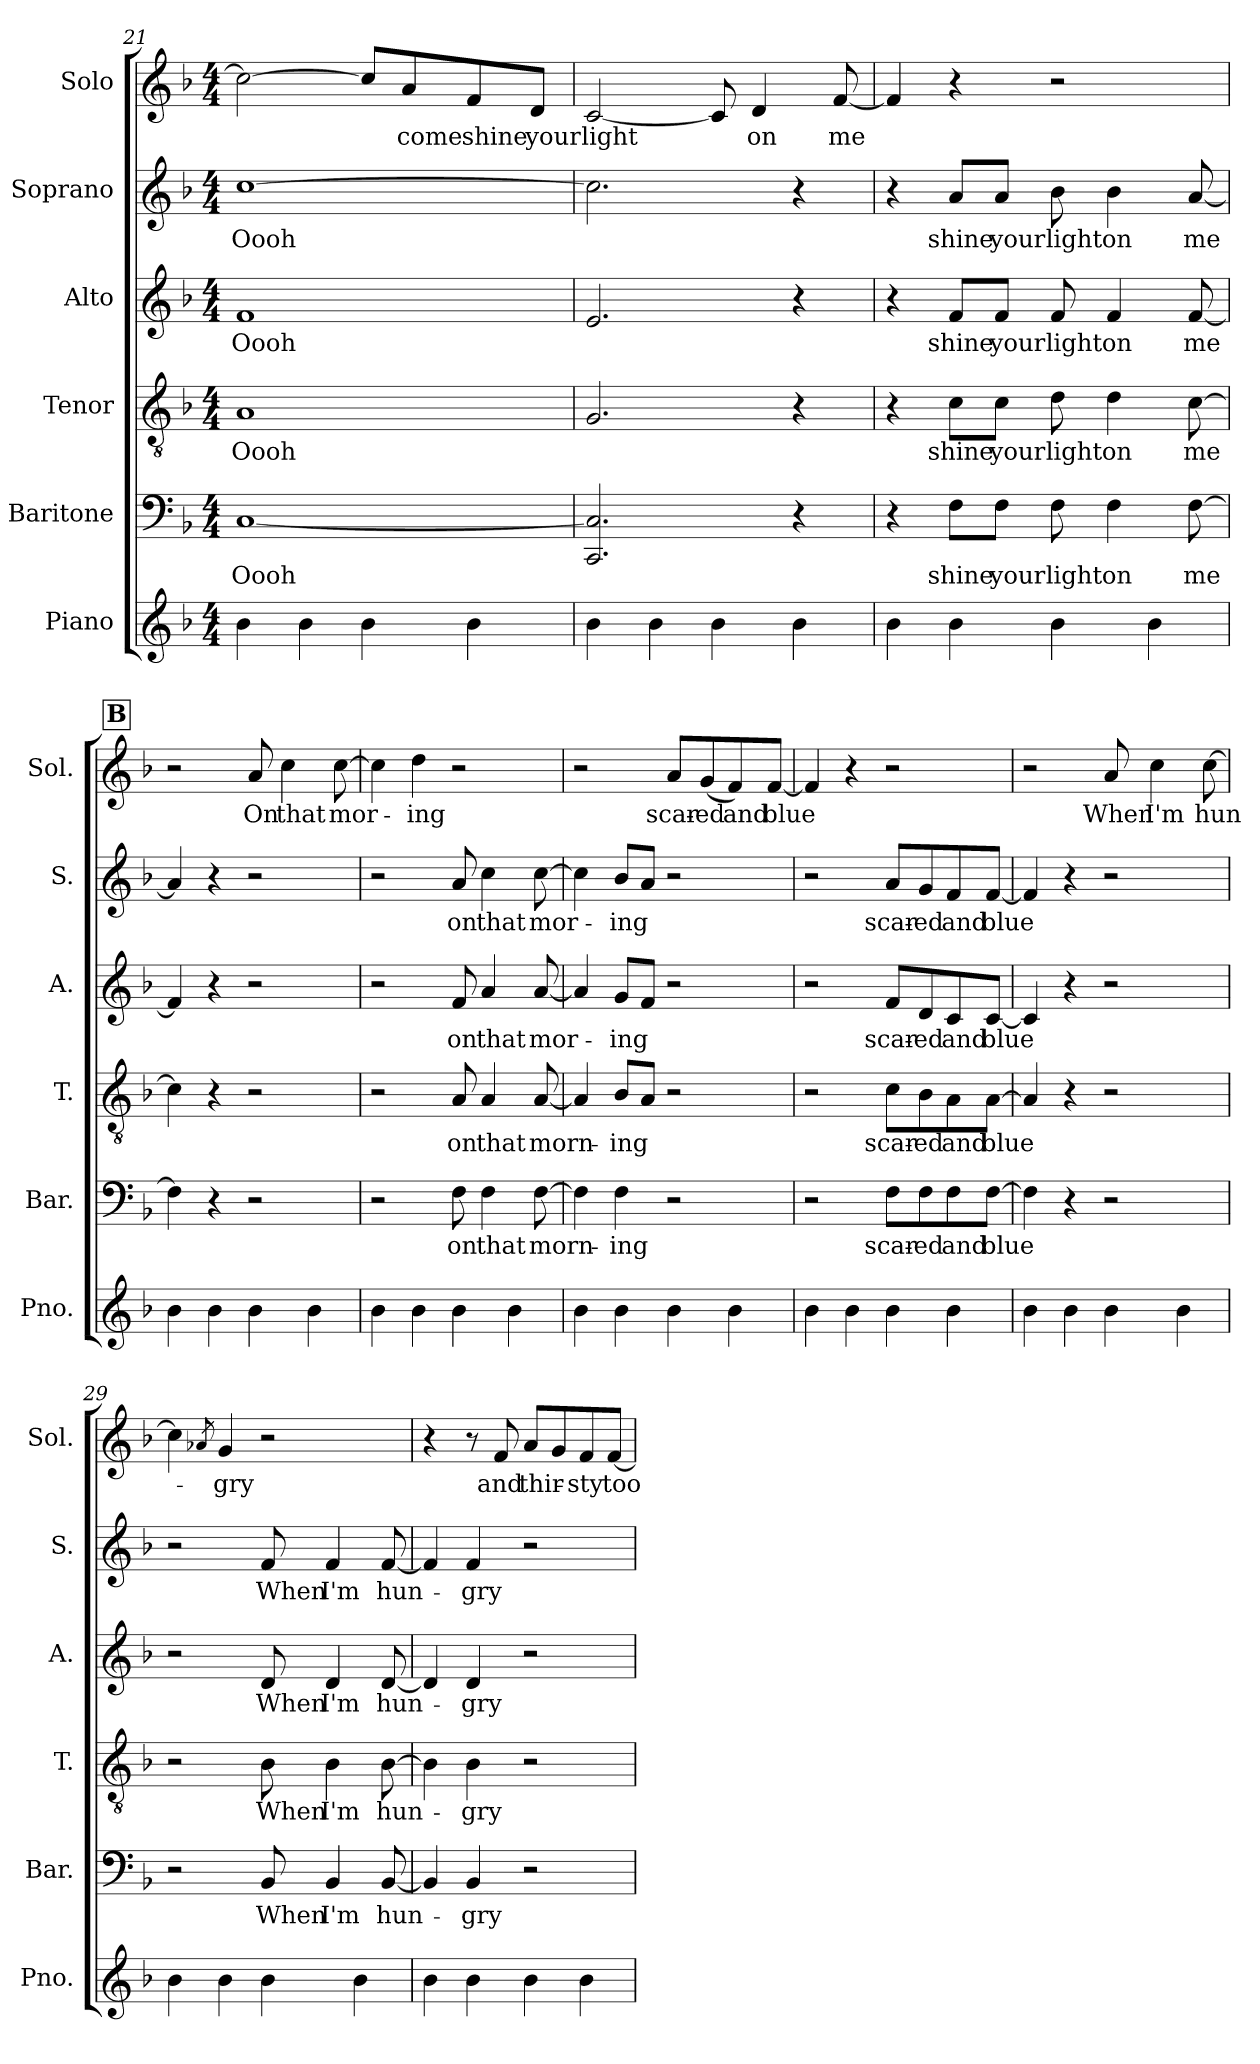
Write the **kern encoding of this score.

**kern	**kern	**text	**kern	**text	**kern	**text	**kern	**text	**kern	**text
*part6	*part5	*part5	*part4	*part4	*part3	*part3	*part2	*part2	*part1	*part1
*staff6	*staff5	*staff5	*staff4	*staff4	*staff3	*staff3	*staff2	*staff2	*staff1	*staff1
*I"Piano	*I"Baritone	*	*I"Tenor	*	*I"Alto	*	*I"Soprano	*	*I"Solo	*
*I'Pno.	*I'Bar.	*	*I'T.	*	*I'A.	*	*I'S.	*	*I'Sol.	*
*clefG2	*clefF4	*	*clefGv2	*	*clefG2	*	*clefG2	*	*clefG2	*
*k[b-]	*k[b-]	*	*k[b-]	*	*k[b-]	*	*k[b-]	*	*k[b-]	*
*M4/4	*M4/4	*	*M4/4	*	*M4/4	*	*M4/4	*	*M4/4	*
=21	=21	=21	=21	=21	=21	=21	=21	=21	=21	=21
!	!	!LO:LY:b	!	!LO:LY:b	!	!LO:LY:b	!	!LO:LY:b	!	!
4b-	[1C	Oooh	1A	Oooh	1f	Oooh	[1cc	Oooh	2cc\_	.
4b-	.	.	.	.	.	.	.	.	.	.
4b-	.	.	.	.	.	.	.	.	8cc/L]	.
!	!	!	!	!	!	!	!	!	!	!LO:LY:b
.	.	.	.	.	.	.	.	.	8a/	come
!	!	!	!	!	!	!	!	!	!	!LO:LY:b
4b-	.	.	.	.	.	.	.	.	8f/	shine
!	!	!	!	!	!	!	!	!	!	!LO:LY:b
.	.	.	.	.	.	.	.	.	8d/J	your
=22	=22	=22	=22	=22	=22	=22	=22	=22	=22	=22
!	!	!	!	!	!	!	!	!	!	!LO:LY:b
4b-	2.CC/ 2.C/]	.	2.G/	.	2.e/	.	2.cc\]	.	[2c/	light
4b-	.	.	.	.	.	.	.	.	.	.
4b-	.	.	.	.	.	.	.	.	8c/]	.
!	!	!	!	!	!	!	!	!	!	!LO:LY:b
.	.	.	.	.	.	.	.	.	4d/	on
4b-	4r	.	4r	.	4r	.	4r	.	.	.
!	!	!	!	!	!	!	!	!	!	!LO:LY:b
.	.	.	.	.	.	.	.	.	[8f/	me
=23	=23	=23	=23	=23	=23	=23	=23	=23	=23	=23
4b-	4r	.	4r	.	4r	.	4r	.	4f/]	.
!	!	!LO:LY:b	!	!LO:LY:b	!	!LO:LY:b	!	!LO:LY:b	!	!
4b-	8F\L	shine	8c\L	shine	8f/L	shine	8a/L	shine	4r	.
!	!	!LO:LY:b	!	!LO:LY:b	!	!LO:LY:b	!	!LO:LY:b	!	!
.	8F\J	your	8c\J	your	8f/J	your	8a/J	your	.	.
!	!	!LO:LY:b	!	!LO:LY:b	!	!LO:LY:b	!	!LO:LY:b	!	!
4b-	8F\	light	8d\	light	8f/	light	8b-\	light	2r	.
!	!	!LO:LY:b	!	!LO:LY:b	!	!LO:LY:b	!	!LO:LY:b	!	!
.	4F\	on	4d\	on	4f/	on	4b-\	on	.	.
4b-	.	.	.	.	.	.	.	.	.	.
!	!	!LO:LY:b	!	!LO:LY:b	!	!LO:LY:b	!	!LO:LY:b	!	!
.	[8F\	me	[8c\	me	[8f/	me	[8a/	me	.	.
!!LO:LB:g=z
!!LO:REH:place=s1:a:B:fs=14:t=B
=24	=24	=24	=24	=24	=24	=24	=24	=24	=24	=24
4b-	4F\]	.	4c\]	.	4f/]	.	4a/]	.	2r	.
4b-	4r	.	4r	.	4r	.	4r	.	.	.
!	!	!	!	!	!	!	!	!	!	!LO:LY:b
4b-	2r	.	2r	.	2r	.	2r	.	8a/	On
!	!	!	!	!	!	!	!	!	!	!LO:LY:b
.	.	.	.	.	.	.	.	.	4cc\	that
4b-	.	.	.	.	.	.	.	.	.	.
!	!	!	!	!	!	!	!	!	!	!LO:LY:b
.	.	.	.	.	.	.	.	.	[8cc\	mor-
=25	=25	=25	=25	=25	=25	=25	=25	=25	=25	=25
4b-	2r	.	2r	.	2r	.	2r	.	4cc\]	.
!	!	!	!	!	!	!	!	!	!	!LO:LY:b
4b-	.	.	.	.	.	.	.	.	4dd\	-ing
!	!	!LO:LY:b	!	!LO:LY:b	!	!LO:LY:b	!	!LO:LY:b	!	!
4b-	8F\	on	8A/	on	8f/	on	8a/	on	2r	.
!	!	!LO:LY:b	!	!LO:LY:b	!	!LO:LY:b	!	!LO:LY:b	!	!
.	4F\	that	4A/	that	4a/	that	4cc\	that	.	.
4b-	.	.	.	.	.	.	.	.	.	.
!	!	!LO:LY:b	!	!LO:LY:b	!	!LO:LY:b	!	!LO:LY:b	!	!
.	[8F\	morn-	[8A/	morn-	[8a/	mor-	[8cc\	mor-	.	.
=26	=26	=26	=26	=26	=26	=26	=26	=26	=26	=26
4b-	4F\]	.	4A/]	.	4a/]	.	4cc\]	.	2r	.
!	!	!LO:LY:b	!	!LO:LY:b	!	!LO:LY:b	!	!LO:LY:b	!	!
4b-	4F\	-ing	8B-/L	-ing	8g/L	-ing	8b-/L	-ing	.	.
.	.	.	8A/J	.	8f/J	.	8a/J	.	.	.
!	!	!	!	!	!	!	!	!	!	!LO:LY:b
4b-	2r	.	2r	.	2r	.	2r	.	8a/L	scar-
!	!	!	!	!	!	!	!	!	!	!LO:LY:b
.	.	.	.	.	.	.	.	.	(<8g/	-ed
!	!	!	!	!	!	!	!	!	!	!LO:LY:b
4b-	.	.	.	.	.	.	.	.	8f/)	and
!	!	!	!	!	!	!	!	!	!	!LO:LY:b
.	.	.	.	.	.	.	.	.	[8f/J	blue
=27	=27	=27	=27	=27	=27	=27	=27	=27	=27	=27
4b-	2r	.	2r	.	2r	.	2r	.	4f/]	.
4b-	.	.	.	.	.	.	.	.	4r	.
!	!	!LO:LY:b	!	!LO:LY:b	!	!LO:LY:b	!	!LO:LY:b	!	!
4b-	8F\L	scar-	8c\L	scar-	8f/L	scar-	8a/L	scar-	2r	.
!	!	!LO:LY:b	!	!LO:LY:b	!	!LO:LY:b	!	!LO:LY:b	!	!
.	8F\	-ed	8B-\	-ed	8d/	-ed	8g/	-ed	.	.
!	!	!LO:LY:b	!	!LO:LY:b	!	!LO:LY:b	!	!LO:LY:b	!	!
4b-	8F\	and	8A\	and	8c/	and	8f/	and	.	.
!	!	!LO:LY:b	!	!LO:LY:b	!	!LO:LY:b	!	!LO:LY:b	!	!
.	[8F\J	blue	[8A\J	blue	[8c/J	blue	[8f/J	blue	.	.
=28	=28	=28	=28	=28	=28	=28	=28	=28	=28	=28
4b-	4F\]	.	4A/]	.	4c/]	.	4f/]	.	2r	.
4b-	4r	.	4r	.	4r	.	4r	.	.	.
!	!	!	!	!	!	!	!	!	!	!LO:LY:b
4b-	2r	.	2r	.	2r	.	2r	.	8a/	When
!	!	!	!	!	!	!	!	!	!	!LO:LY:b
.	.	.	.	.	.	.	.	.	4cc\	I'm
4b-	.	.	.	.	.	.	.	.	.	.
!	!	!	!	!	!	!	!	!	!	!LO:LY:b
.	.	.	.	.	.	.	.	.	[8cc\	hun-
=29	=29	=29	=29	=29	=29	=29	=29	=29	=29	=29
4b-	2r	.	2r	.	2r	.	2r	.	4cc\]	.
.	.	.	.	.	.	.	.	.	8qa-X/	.
!	!	!	!	!	!	!	!	!	!	!LO:LY:b
4b-	.	.	.	.	.	.	.	.	4g/	-gry
!	!	!LO:LY:b	!	!LO:LY:b	!	!LO:LY:b	!	!LO:LY:b	!	!
4b-	8BB-/	When	8B-\	When	8d/	When	8f/	When	2r	.
!	!	!LO:LY:b	!	!LO:LY:b	!	!LO:LY:b	!	!LO:LY:b	!	!
.	4BB-/	I'm	4B-\	I'm	4d/	I'm	4f/	I'm	.	.
4b-	.	.	.	.	.	.	.	.	.	.
!	!	!LO:LY:b	!	!LO:LY:b	!	!LO:LY:b	!	!LO:LY:b	!	!
.	[8BB-/	hun-	[8B-\	hun-	[8d/	hun-	[8f/	hun-	.	.
=30	=30	=30	=30	=30	=30	=30	=30	=30	=30	=30
4b-	4BB-/]	.	4B-\]	.	4d/]	.	4f/]	.	4r	.
!	!	!LO:LY:b	!	!LO:LY:b	!	!LO:LY:b	!	!LO:LY:b	!	!
4b-	4BB-/	-gry	4B-\	-gry	4d/	-gry	4f/	-gry	8r	.
!	!	!	!	!	!	!	!	!	!	!LO:LY:b
.	.	.	.	.	.	.	.	.	8f/	and
!	!	!	!	!	!	!	!	!	!	!LO:LY:b
4b-	2r	.	2r	.	2r	.	2r	.	8a/L	thir-
.	.	.	.	.	.	.	.	.	8g/	.
!	!	!	!	!	!	!	!	!	!	!LO:LY:b
4b-	.	.	.	.	.	.	.	.	8f/	-sty
!	!	!	!	!	!	!	!	!	!	!LO:LY:b
.	.	.	.	.	.	.	.	.	[8f/J	too
=	=	=	=	=	=	=	=	=	=	=
*-	*-	*-	*-	*-	*-	*-	*-	*-	*-	*-
